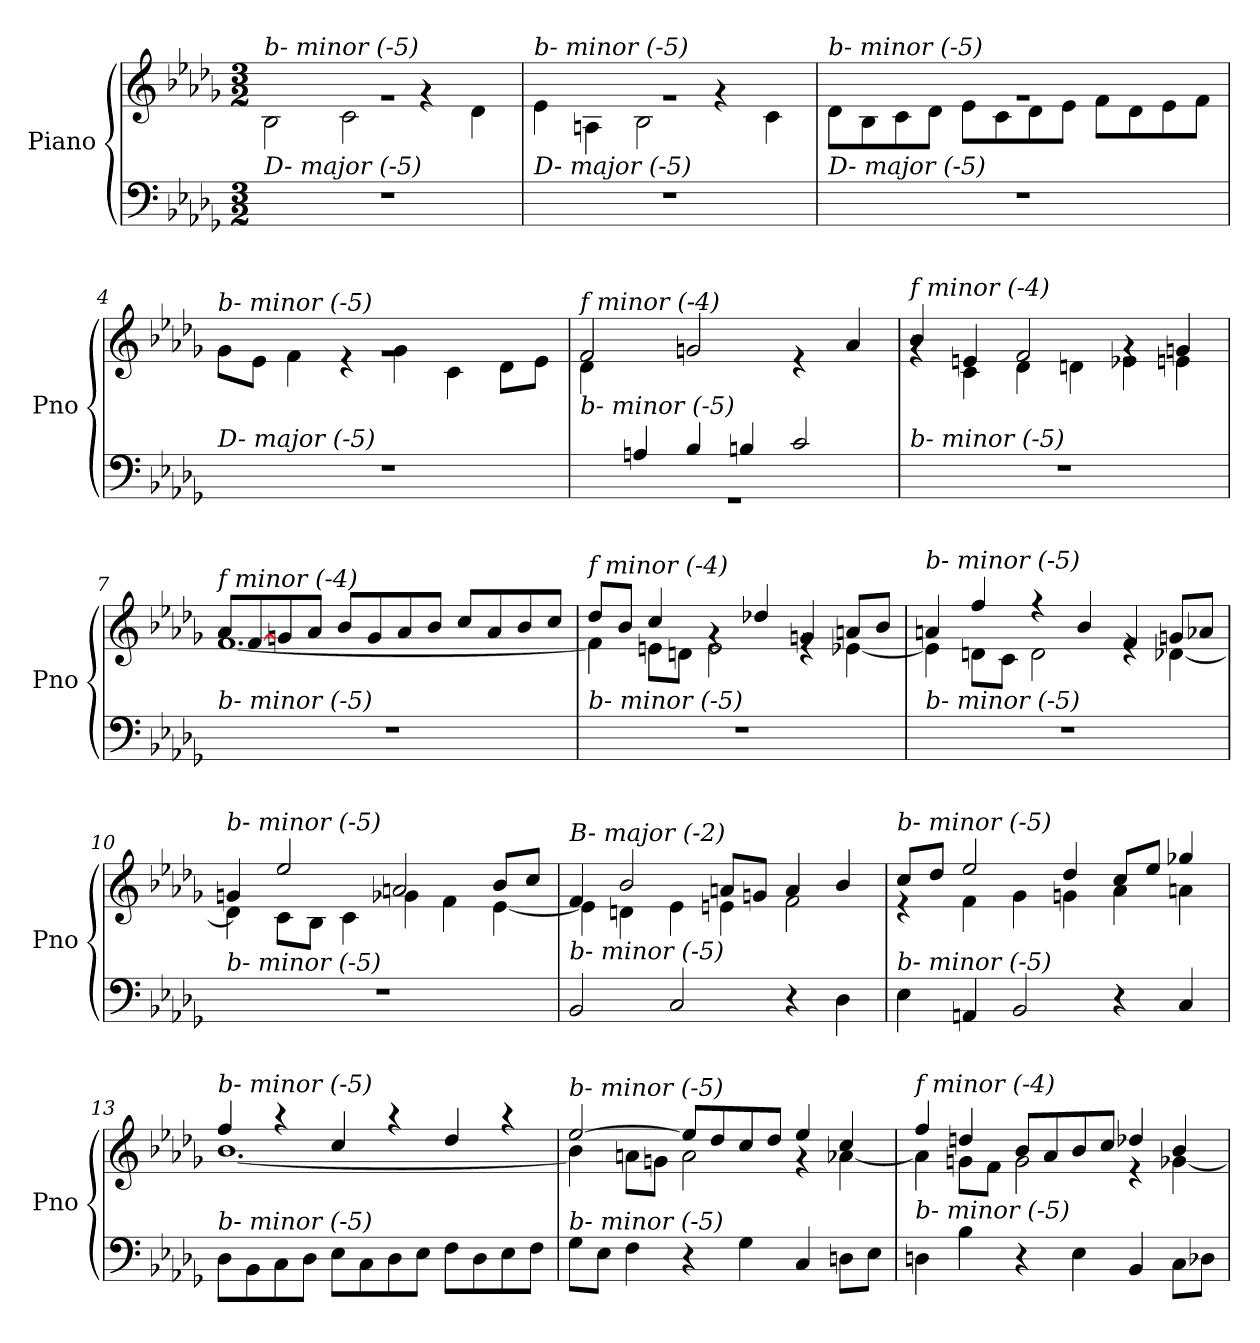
**kern	**kern
*part1	*part1
*staff2	*staff1
*I"Piano	*
*I'Pno	*
*clefF4	*clefG2
*k[b-e-a-d-g-]	*k[b-e-a-d-g-]
*M3/2	*M3/2
=1	=1
*	*^
!	!LO:TX:i:t=b- minor (-5)	!
!LO:TX:i:t=D- major (-5)	!	!
1.r	1.rg	2B-\
.	.	2c\
.	.	4rg
.	.	4d-\
=2	=2	=2
!	!LO:TX:i:t=b- minor (-5)	!
!LO:TX:i:t=D- major (-5)	!	!
1.r	1.rg	4e-\
.	.	4An\
.	.	2B-\
.	.	4rg
.	.	4c\
=3	=3	=3
!	!LO:TX:i:t=b- minor (-5)	!
!LO:TX:i:t=D- major (-5)	!	!
1.r	1.rg	8d-\L
.	.	8B-\
.	.	8c\
.	.	8d-\J
.	.	8e-\L
.	.	8c\
.	.	8d-\
.	.	8e-\J
.	.	8f\L
.	.	8d-\
.	.	8e-\
.	.	8f\J
=4	=4	=4
!	!LO:TX:i:t=b- minor (-5)	!
!LO:TX:i:t=D- major (-5)	!	!
1.r	1.rg	8g-\L
.	.	8e-\J
.	.	4f\
.	.	4r
.	.	4g-\
.	.	4c\
.	.	8d-\L
.	.	8e-\J
!!LO:LB:g=z	!!
=5	=5	=5
*^	*	*
!	!	!LO:TX:i:t=f minor (-4)	!
!LO:TX:i:t=b- minor (-5)	!	!	!
1.rGG	4ryy	2f/	4d-\
.	4An/	.	1ryy
.	4B-/	2gn/	.
.	4Bn/	.	.
.	2c/	4re	.
.	.	4a-/	4ryy
*v	*v	*	*
=6	=6	=6
!	!LO:TX:i:t=f minor (-4)	!
!LO:TX:i:t=b- minor (-5)	!	!
1.r	4b-/	4rg
.	4en/	4c\
.	2f/	4d-\
.	.	4dn\
.	4rg	4e-X\
.	4gn/	4en\
=7	=7	=7
!	!LO:TX:i:t=f minor (-4)	!
!LO:TX:i:t=b- minor (-5)	!	!
1.r	8a-/L	[1.f
.	[8f/	.
.	8gn/	.
.	8a-/J	.
.	8b-/L	.
.	8g/	.
.	8a-/	.
.	8b-/J	.
.	8cc/L	.
.	8a-/	.
.	8b-/	.
.	8cc/J	.
=8	=8	=8
!	!LO:TX:i:t=f minor (-4)	!
!LO:TX:i:t=b- minor (-5)	!	!
1.r	8dd-/L	4f\]
.	8b-/J	.
.	4cc/	8en\L
.	.	8dn\J
.	4rg	2e\
.	4dd-X/	.
.	4gn/	4re
.	8an/L	[4e-X\
.	8b-/J	.
!!LO:LB:g=z	!!
=9	=9	=9
!	!LO:TX:i:t=b- minor (-5)	!
!LO:TX:i:t=b- minor (-5)	!	!
1.r	4an/	4e-\]
.	4ff/	8dn\L
.	.	8c\J
.	4r	2d\
.	4b-/	.
.	4f/	4re
.	8gn/L	[4d-X\
.	8a-X/J	.
=10	=10	=10
!	!LO:TX:i:t=b- minor (-5)	!
!LO:TX:i:t=b- minor (-5)	!	!
1.r	4gn/	4d-\]
.	2ee-/	8c\L
.	.	8B-\J
.	.	4c\
.	2an/	4g-X\
.	.	4f\
.	8b-/L	[4e-\
.	8cc/J	.
=11	=11	=11
!	!LO:TX:i:t=B- major (-2)	!
!LO:TX:i:t=b- minor (-5)	!	!
2BB-/	4f/	4e-\]
.	2b-/	4dn\
2C/	.	4e-\
.	8an/L	4en\
.	8gn/J	.
4r	4a/	2f\
4D-\	4b-/	.
=12	=12	=12
!	!LO:TX:i:t=b- minor (-5)	!
!LO:TX:i:t=b- minor (-5)	!	!
4E-\	8cc/L	4r
.	8dd-/J	.
4AAn/	2ee-/	4f\
2BB-/	.	4g-\
.	4dd-/	4gn\
4r	8cc/L	4a-\
.	8ee-/J	.
4C/	4gg-X/	4an\
!!LO:LB:g=z	!!
=13	=13	=13
!	!LO:TX:i:t=b- minor (-5)	!
!LO:TX:i:t=b- minor (-5)	!	!
8D-\L	4ff/	[1.b-
8BB-\	.	.
8C\	4r	.
8D-\J	.	.
8E-\L	4cc/	.
8C\	.	.
8D-\	4r	.
8E-\J	.	.
8F\L	4dd-/	.
8D-\	.	.
8E-\	4r	.
8F\J	.	.
=14	=14	=14
!	!LO:TX:i:t=b- minor (-5)	!
!LO:TX:i:t=b- minor (-5)	!	!
8G-\L	[2ee-/	4b-\]
8E-\J	.	.
4F\	.	8an\L
.	.	8gn\J
4r	8ee-/L]	2a\
.	8dd-/	.
4G-\	8cc/	.
.	8dd-/J	.
4C/	4ee-/	4r
8Dn\L	4cc/	[4a-X\
8E-\J	.	.
=15	=15	=15
!	!LO:TX:i:t=f minor (-4)	!
!LO:TX:i:t=b- minor (-5)	!	!
4Dn\	4ff/	4a-\]
4B-\	4ddn/	8gn\L
.	.	8f\J
4r	8b-/L	2g\
.	8a-/	.
4E-\	8b-/	.
.	8cc/J	.
4BB-/	4dd-X/	4r
8C\L	4b-/	[4g-X\
8D-X\J	.	.
*	*v	*v
=	=
*-	*-
